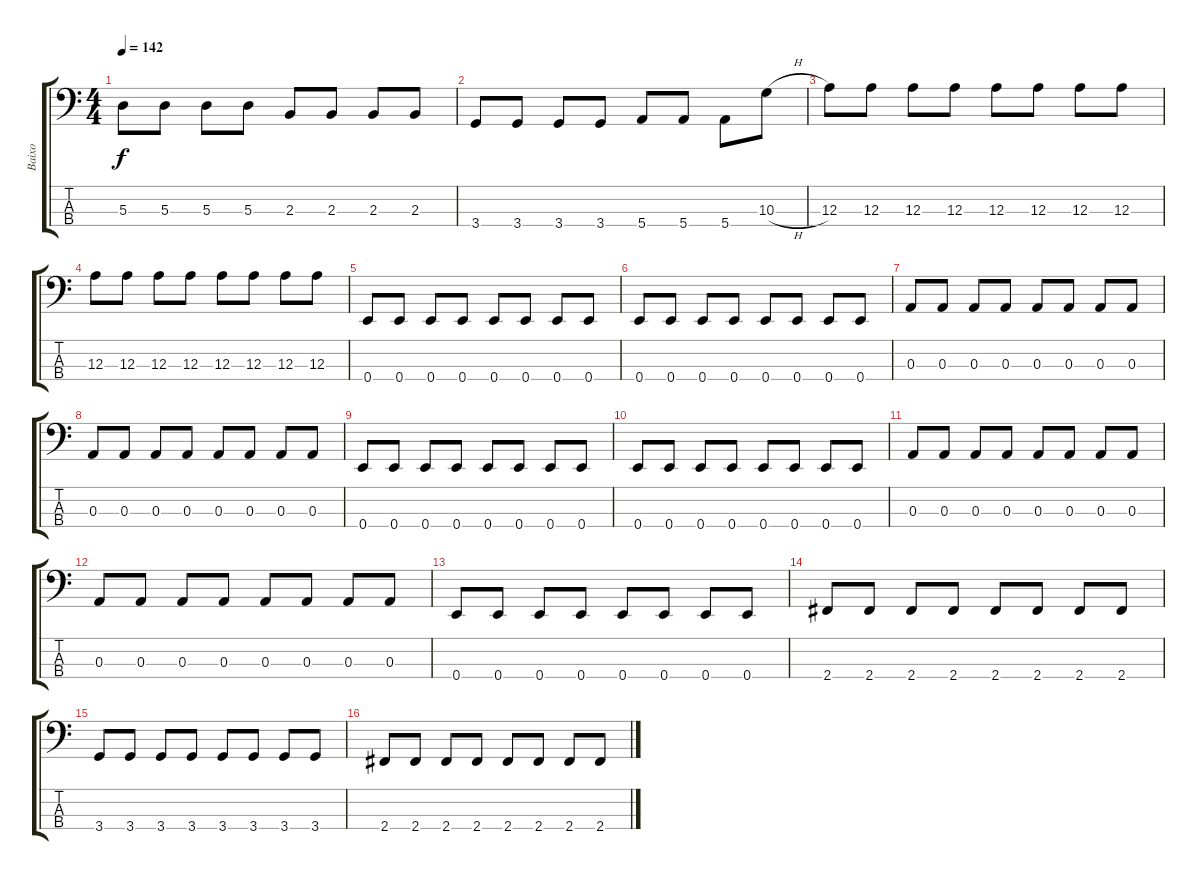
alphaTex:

\track ("Baixo" "Baixo") {instrument electricbassfinger}
\staff {score tabs}
\tuning (G2 D2 A1 E1) {hide}
\ts (4 4)
\tempo 142
\clef f4
\ks c
5.3.8{dy f} 5.3.8 5.3.8 5.3.8 2.3.8 2.3.8 2.3.8 2.3.8 |
3.4.8 3.4.8 3.4.8 3.4.8 5.4.8 5.4.8 5.4.8 10.3{h}.8 |
12.3.8 12.3.8 12.3.8 12.3.8 12.3.8 12.3.8 12.3.8 12.3.8 |
12.3.8 12.3.8 12.3.8 12.3.8 12.3.8 12.3.8 12.3.8 12.3.8 |
0.4.8 0.4.8 0.4.8 0.4.8 0.4.8 0.4.8 0.4.8 0.4.8 |
0.4.8 0.4.8 0.4.8 0.4.8 0.4.8 0.4.8 0.4.8 0.4.8 |
0.3.8 0.3.8 0.3.8 0.3.8 0.3.8 0.3.8 0.3.8 0.3.8 |
0.3.8 0.3.8 0.3.8 0.3.8 0.3.8 0.3.8 0.3.8 0.3.8 |
0.4.8 0.4.8 0.4.8 0.4.8 0.4.8 0.4.8 0.4.8 0.4.8 |
0.4.8 0.4.8 0.4.8 0.4.8 0.4.8 0.4.8 0.4.8 0.4.8 |
0.3.8 0.3.8 0.3.8 0.3.8 0.3.8 0.3.8 0.3.8 0.3.8 |
0.3.8 0.3.8 0.3.8 0.3.8 0.3.8 0.3.8 0.3.8 0.3.8 |
0.4.8 0.4.8 0.4.8 0.4.8 0.4.8 0.4.8 0.4.8 0.4.8 |
2.4.8 2.4.8 2.4.8 2.4.8 2.4.8 2.4.8 2.4.8 2.4.8 |
3.4.8 3.4.8 3.4.8 3.4.8 3.4.8 3.4.8 3.4.8 3.4.8 |
2.4.8 2.4.8 2.4.8 2.4.8 2.4.8 2.4.8 2.4.8 2.4.8
